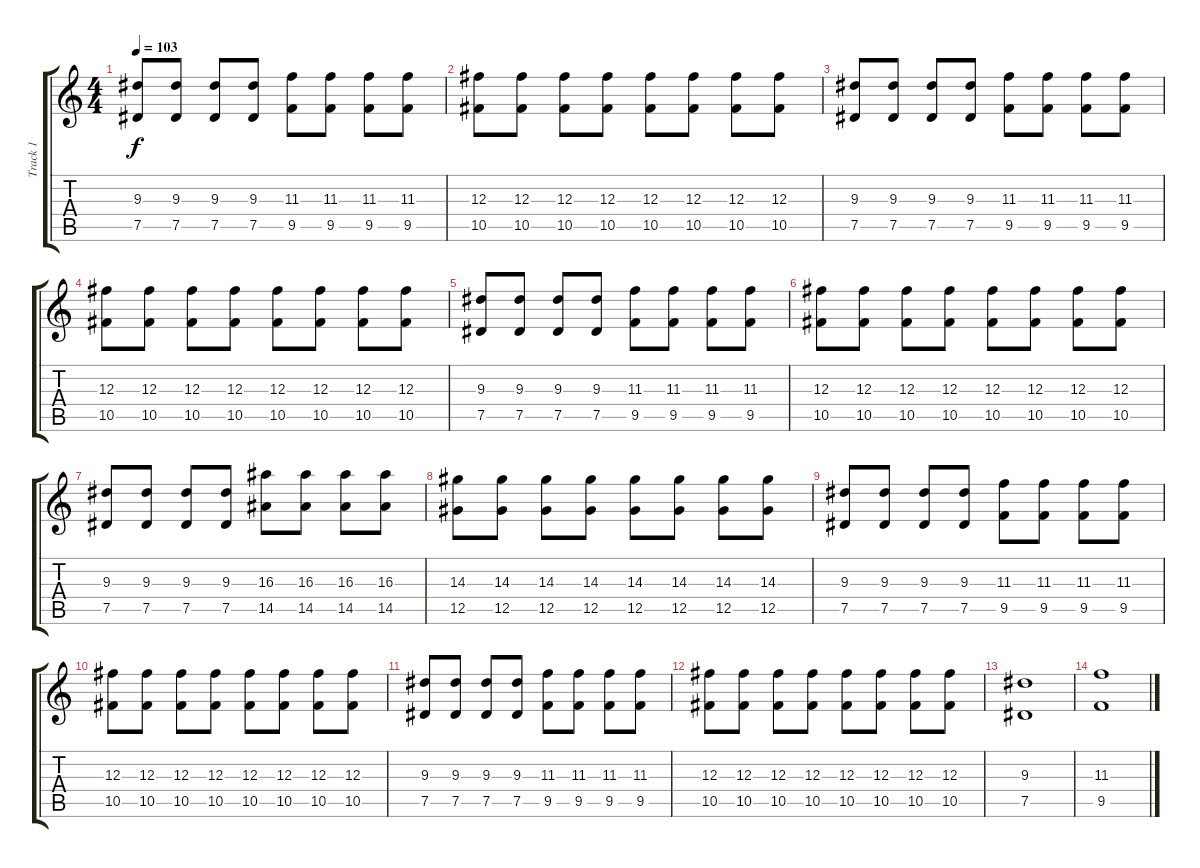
\track ("Track 1" "Track 1") {instrument distortionguitar}
\staff {score tabs}
\tuning (Eb4 Bb3 Gb3 Db3 Ab2 Db2) {hide}
\ts (4 4)
\tempo 103
\clef g2
\ks c
(9.3 7.5).8{dy f} (9.3 7.5).8 (9.3 7.5).8 (9.3 7.5).8 (11.3 9.5).8 (11.3 9.5).8 (11.3 9.5).8 (11.3 9.5).8 |
(12.3 10.5).8 (12.3 10.5).8 (12.3 10.5).8 (12.3 10.5).8 (12.3 10.5).8 (12.3 10.5).8 (12.3 10.5).8 (12.3 10.5).8 |
(9.3 7.5).8 (9.3 7.5).8 (9.3 7.5).8 (9.3 7.5).8 (11.3 9.5).8 (11.3 9.5).8 (11.3 9.5).8 (11.3 9.5).8 |
(12.3 10.5).8 (12.3 10.5).8 (12.3 10.5).8 (12.3 10.5).8 (12.3 10.5).8 (12.3 10.5).8 (12.3 10.5).8 (12.3 10.5).8 |
(9.3 7.5).8 (9.3 7.5).8 (9.3 7.5).8 (9.3 7.5).8 (11.3 9.5).8 (11.3 9.5).8 (11.3 9.5).8 (11.3 9.5).8 |
(12.3 10.5).8 (12.3 10.5).8 (12.3 10.5).8 (12.3 10.5).8 (12.3 10.5).8 (12.3 10.5).8 (12.3 10.5).8 (12.3 10.5).8 |
(9.3 7.5).8 (9.3 7.5).8 (9.3 7.5).8 (9.3 7.5).8 (16.3 14.5).8 (16.3 14.5).8 (16.3 14.5).8 (16.3 14.5).8 |
(14.3 12.5).8 (14.3 12.5).8 (14.3 12.5).8 (14.3 12.5).8 (14.3 12.5).8 (14.3 12.5).8 (14.3 12.5).8 (14.3 12.5).8 |
(9.3 7.5).8 (9.3 7.5).8 (9.3 7.5).8 (9.3 7.5).8 (11.3 9.5).8 (11.3 9.5).8 (11.3 9.5).8 (11.3 9.5).8 |
(12.3 10.5).8 (12.3 10.5).8 (12.3 10.5).8 (12.3 10.5).8 (12.3 10.5).8 (12.3 10.5).8 (12.3 10.5).8 (12.3 10.5).8 |
(9.3 7.5).8 (9.3 7.5).8 (9.3 7.5).8 (9.3 7.5).8 (11.3 9.5).8 (11.3 9.5).8 (11.3 9.5).8 (11.3 9.5).8 |
(12.3 10.5).8 (12.3 10.5).8 (12.3 10.5).8 (12.3 10.5).8 (12.3 10.5).8 (12.3 10.5).8 (12.3 10.5).8 (12.3 10.5).8 |
(9.3 7.5).1 |
(11.3 9.5).1
